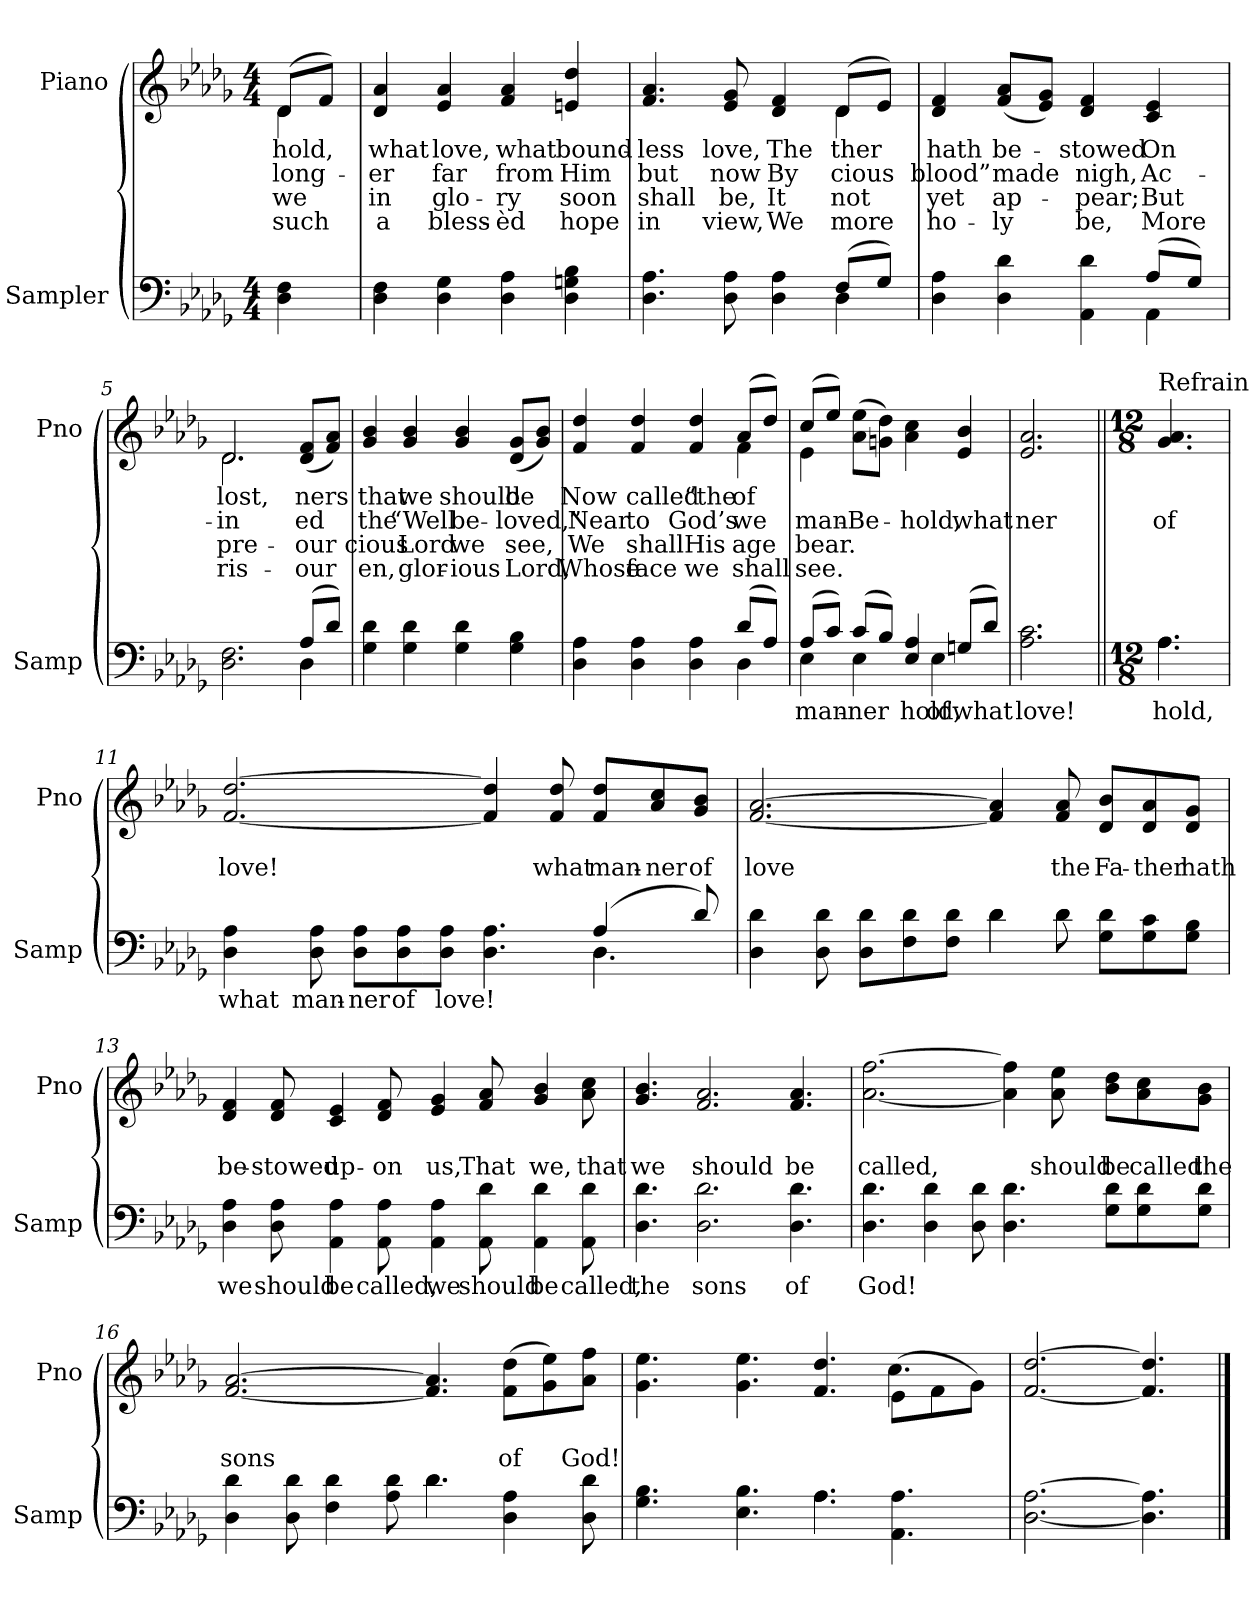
**kern	**text	**kern	**text	**text	**text	**text
*part2	*part2	*part1	*part1	*part1	*part1	*part1
*staff2	*staff2	*staff1	*staff1	*staff1	*staff1	*staff1
*I"Sampler	*	*I"Piano	*	*	*	*
*I'Samp	*	*I'Pno	*	*	*	*
*clefF4	*	*clefG2	*	*	*	*
*k[b-e-a-d-g-]	*	*k[b-e-a-d-g-]	*	*	*	*
*D-:	*	*D-:	*	*	*	*
*M4/4	*	*M4/4	*	*	*	*
=1	=1	=1	=1	=1	=1	=1
*	*	*^	*	*	*	*
4D- 4F	.	(8d-/L	4d-	-hold,	long-	we	such
.	.	8f/J)	.	.	.	.	.
*	*	*v	*v	*	*	*	*
=2	=2	=2	=2	=2	=2	=2
4D- 4F	.	4d-/ 4a-/	what	-er	in	a
4D- 4G-	.	4e-/ 4a-/	love,	far	glo-	bless-
4D- 4A-	.	4f/ 4a-/	what	from	-ry	-èd
4D- 4Gn 4B-	.	4en/ 4dd-/	bound-	Him	soon	hope
=3	=3	=3	=3	=3	=3	=3
*^	*	*^	*	*	*	*
4.D- 4.A-	2.ryy	.	4.f/ 4.a-/	2.ryy	-less	but	shall	in
8D- 8A-	.	.	8e-/ 8g-/	.	love,	now	be,	view,
4D- 4A-	.	.	4d-/ 4f/	.	The	By	It	We
(8F/L	4D-	.	(8d-/L	4d-	-ther	-cious	not	more
8G-/J)	.	.	8e-/J)	.	.	.	.	.
*	*	*	*v	*v	*	*	*	*
=4	=4	=4	=4	=4	=4	=4	=4
4D- 4A-	2.ryy	.	4d- 4f	hath	blood”	yet	ho-
4D- 4d-	.	.	(8f/ 8a-/L	be-	made	ap-	-ly
.	.	.	8e-/ 8g-/J)	.	.	.	.
4AA- 4d-	.	.	4d- 4f	-stowed	nigh,	-pear;	be,
(8A-/L	4AA-	.	4c 4e-	On	Ac-	But	More
8G-/J)	.	.	.	.	.	.	.
=5	=5	=5	=5	=5	=5	=5	=5
*	*	*	*^	*	*	*	*
2.D- 2.F	2.ryy	.	2.d-/	2.d-	lost,	in	pre-	ris-
(8A-/L	4D-	.	(8d-/ 8f/L	4ryy	-ners	-ed	our	our
8d-/J)	.	.	8f/ 8a-/J)	.	.	.	.	.
*v	*v	*	*	*	*	*	*	*
*	*	*v	*v	*	*	*	*
=6	=6	=6	=6	=6	=6	=6
4G- 4d-	.	4g- 4b-	that	the	-cious	-en,
4G- 4d-	.	4g- 4b-	we	“Well	Lord	glor-
4G- 4d-	.	4g- 4b-	should	be-	we	-ious
4G- 4B-	.	(8d-/ 8g-/L	be	-loved,”	see,	Lord,
.	.	8g-/ 8b-/J)	.	.	.	.
=7	=7	=7	=7	=7	=7	=7
*^	*	*^	*	*	*	*
4D- 4A-	2.ryy	.	4f 4dd-	2.ryy	Now	Near	We	Whose
4D- 4A-	.	.	4f 4dd-	.	called	to	shall	face
4D- 4A-	.	.	4f 4dd-	.	“the	God’s	His	we
(8d-/L	4D-	.	(8a-/L	4f	of	we	-age	shall
8A-/J)	.	.	8dd-/J)	.	.	.	.	.
=8	=8	=8	=8	=8	=8	=8	=8	=8
(8A-/L	4E-	man-	(8cc/L	4e-	.	man-	bear.	see.
8c/J)	.	.	8ee-/J)	.	.	.	.	.
(8c/L	4E-	-ner	(8a-\ 8ee-\L	2.ryy	.	Be-	.	.
8B-/J)	.	.	8gn\ 8dd-\J)	.	.	.	.	.
4E- 4A-	8ryy	-hold,	4a- 4cc	.	.	-hold,	.	.
.	4E-	of	.	.	.	.	.	.
(8Gn/L	.	what	4e- 4b-	.	.	what	.	.
8d-/J)	8ryy	.	.	.	.	.	.	.
*v	*v	*	*	*	*	*	*	*
*	*	*v	*v	*	*	*	*
=9	=9	=9	=9	=9	=9	=9
2.A- 2.c	love!	2.e- 2.a-	.	-ner	.	.
=10||	=10||	=10||	=10||	=10||	=10||	=10||
*M12/8	*	*M12/8	*	*	*	*
*^	*	*	*	*	*	*
!	!	!	!LO:TX:t=Refrain	!	!	!	!
4.A-\	4.A-	-hold,	4.g- 4.a-	.	of	.	.
=11	=11	=11	=11	=11	=11	=11	=11
4D- 4A-	8ryy	what	[2.f [2.dd-	.	love!	.	.
*v	*v	*	*	*	*	*	*
8D- 8A-	man-	.	.	.	.	.
8D-\ 8A-\L	-ner	.	.	.	.	.
8D-\ 8A-\	of	.	.	.	.	.
8D-\ 8A-\J	love!	.	.	.	.	.
4.D- 4.A-	.	4f] 4dd-]	.	.	.	.
.	.	8f 8dd-	.	what	.	.
*^	*	*	*	*	*	*
(4A-/	4.D-	.	8f/ 8dd-/L	.	man-	.	.
.	.	.	8a-/ 8cc/	.	-ner	.	.
8d-/)	.	.	8g-/ 8b-/J	.	of	.	.
=12	=12	=12	=12	=12	=12	=12	=12
4D- 4d-	2.ryy	.	[2.f [2.a-	.	love	.	.
8D- 8d-	.	.	.	.	.	.	.
8D-\ 8d-\L	.	.	.	.	.	.	.
8F\ 8d-\	.	.	.	.	.	.	.
8F\ 8d-\J	.	.	.	.	.	.	.
4d-\	4d-	.	4f] 4a-]	.	.	.	.
8d-\	8d-	.	8f 8a-	.	the	.	.
8G-\ 8d-\L	4.ryy	.	8d-/ 8b-/L	.	Fa-	.	.
8G-\ 8c\	.	.	8d-/ 8a-/	.	-ther	.	.
8G-\ 8B-\J	.	.	8d-/ 8g-/J	.	hath	.	.
*v	*v	*	*	*	*	*	*
=13	=13	=13	=13	=13	=13	=13
4D- 4A-	we	4d- 4f	.	be-	.	.
8D- 8A-	should	8d- 8f	.	-stowed	.	.
4AA- 4A-	be	4c 4e-	.	up-	.	.
8AA- 8A-	called,	8d- 8f	.	-on	.	.
4AA- 4A-	we	4e- 4g-	.	us,	.	.
8AA- 8d-	should	8f 8a-	.	That	.	.
4AA- 4d-	be	4g- 4b-	.	we,	.	.
8AA- 8d-	called,	8a- 8cc	.	that	.	.
=14	=14	=14	=14	=14	=14	=14
4.D- 4.d-	the	4.g- 4.b-	.	we	.	.
2.D- 2.d-	sons	2.f 2.a-	.	should	.	.
4.D- 4.d-	of	4.f 4.a-	.	be	.	.
=15	=15	=15	=15	=15	=15	=15
4.D- 4.d-	God!	[2.a- [2.ff	.	called,	.	.
4D- 4d-	.	.	.	.	.	.
8D- 8d-	.	.	.	.	.	.
4.D- 4.d-	.	4a-] 4ff]	.	.	.	.
.	.	8a- 8ee-	.	should	.	.
8G-\ 8d-\L	.	8b-\ 8dd-\L	.	be	.	.
8G-\ 8d-\	.	8a-\ 8cc\	.	called	.	.
8G-\ 8d-\J	.	8g-\ 8b-\J	.	the	.	.
=16	=16	=16	=16	=16	=16	=16
*^	*	*	*	*	*	*
4D- 4d-	2.ryy	.	[2.f [2.a-	.	sons	.	.
8D- 8d-	.	.	.	.	.	.	.
4F 4d-	.	.	.	.	.	.	.
8A- 8d-	.	.	.	.	.	.	.
4.d-\	4.d-	.	4.f] 4.a-]	.	.	.	.
4D- 4A-	4.ryy	.	(8f\ 8dd-\L	.	of	.	.
.	.	.	8g-\ 8ee-\)	.	.	.	.
8D- 8d-	.	.	8a-\ 8ff\J	.	God!	.	.
=17	=17	=17	=17	=17	=17	=17	=17
*	*	*	*^	*	*	*	*
4.G- 4.B-	2.ryy	.	4.g- 4.ee-	8ryy	.	.	.	.
*	*	*	*v	*v	*	*	*	*
4.E- 4.B-	.	.	4.g- 4.ee-	.	.	.	.
4.A-\	4.A-	.	4.f 4.dd-	.	.	.	.
*	*	*	*^	*	*	*	*
4.AA- 4.A-	4.ryy	.	(8e-\L	4.cc	.	.	.	.
.	.	.	8f\	.	.	.	.	.
.	.	.	8g-\J)	.	.	.	.	.
*v	*v	*	*	*	*	*	*	*
*	*	*v	*v	*	*	*	*
=18	=18	=18	=18	=18	=18	=18
[2.D- [2.A-	.	[2.f [2.dd-	.	.	.	.
4.D-] 4.A-]	.	4.f] 4.dd-]	.	.	.	.
==	==	==	==	==	==	==
*-	*-	*-	*-	*-	*-	*-
